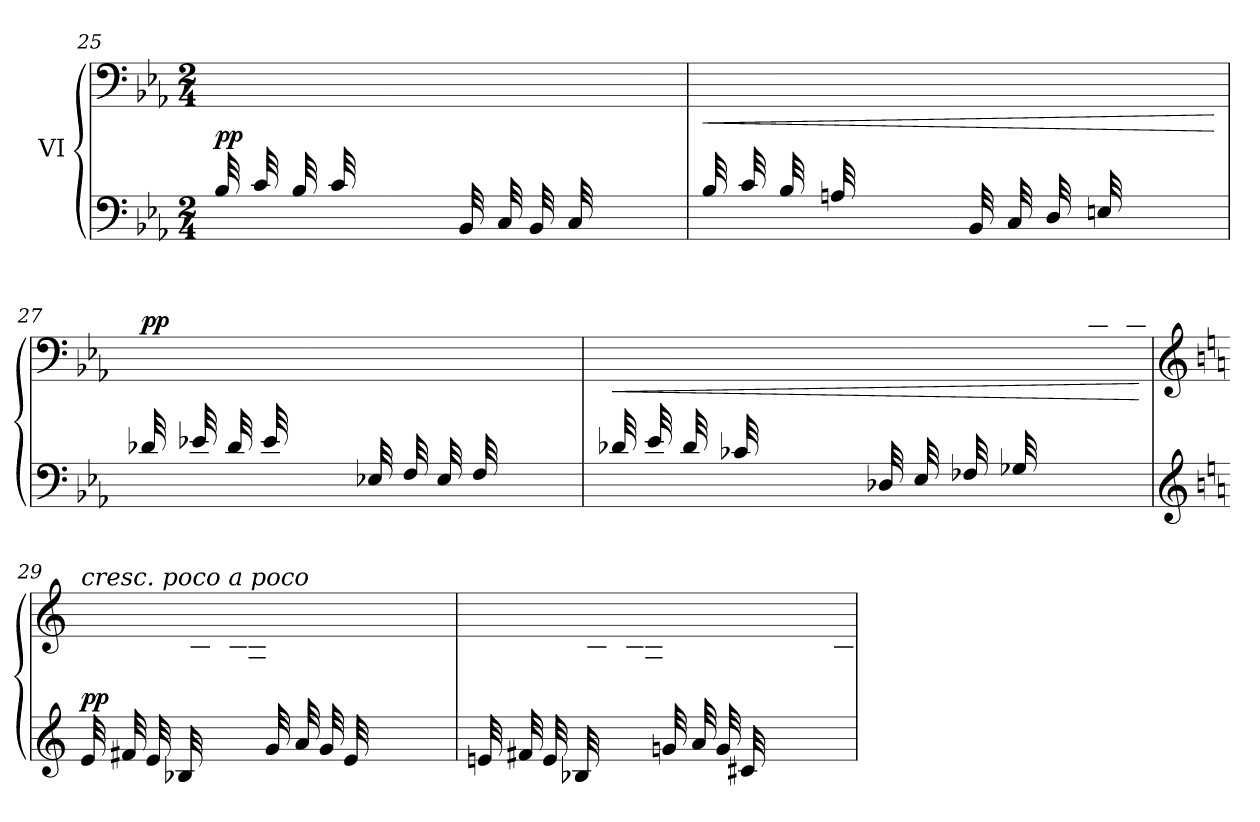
**kern	**kern	**dynam
*part1	*part1	*part1
*staff2	*staff1	*staff1/2
*I"VI	*	*
!!LO:PB:g=z
*clefF4	*clefF4	*
*k[b-e-a-]	*k[b-e-a-]	*
*M2/4	*M2/4	*
=25	=25	=25
*	*^	*
!	!	!	!LO:DY:a=2
(>32B-/LLL	2ryy	8ryy	pp
32c/	.	.	.
32B-/	.	.	.
32c/	.	.	.
8ryy	.	32En\	.
.	.	32F#X\	.
.	.	32E\	.
.	.	32F#\JJJ	.
32BB-/LLL	.	8ryy	.
32C/	.	.	.
32BB-/	.	.	.
32C/	.	.	.
8ryy	.	32E\	.
.	.	32F#\	.
.	.	32E\	.
.	.	32F#\JJJ	.
=26	=26	=26	=26
!	!	!	!LO:HP:b
32B-/LLL	2ryy	8ryy	<
32c/	.	.	.
32B-/	.	.	.
32An/	.	.	.
8ryy	.	32G>\	.
.	.	32Fn\	.
.	.	32En\	.
.	.	32D\JJJ	.
32BB-</LLL	.	8ryy	.
32C/	.	.	.
32D/	.	.	.
32E/	.	.	.
8ryy	.	32F>\	.
.	.	32G\	.
.	.	32An\	.
.	.	32B-\JJJ)	.
*	*v	*v	*
.	.	[
=27	=27	=27
*	*^	*
!	!	!	!LO:DY:a
(>32d-X/LLL	2ryy	8ryy	pp
32e-X/	.	.	.
32d-/	.	.	.
32e-/	.	.	.
8ryy	.	32An\	.
.	.	32B-\	.
.	.	32A\	.
.	.	32B-\JJJ	.
32E-X/LLL	.	8ryy	.
32F/	.	.	.
32E-/	.	.	.
32F/	.	.	.
8ryy	.	32A\	.
.	.	32B-\	.
.	.	32A\	.
.	.	32B-\JJJ	.
!!LO:LB:g=z	!!
=28	=28	=28	=28
!	!	!	!LO:HP:b
32d-X/LLL	2ryy	8ryy	<
32e-/	.	.	.
32d-/	.	.	.
32c-X/	.	.	.
8ryy	.	32B--X\	.
.	.	32A-X\	.
.	.	32G-X\	.
.	.	32F-X\JJJ	.
32D-X/LLL	.	8ryy	.
32E-/	.	.	.
32F-X/	.	.	.
32G-X/	.	.	.
8ryy	.	32A-\	.
.	.	32B--\	.
.	.	32c-X\	.
.	.	32d-X\JJJ)	.
*	*v	*v	*
.	.	[
=29	=29	=29
*clefG2	*clefG2	*
*k[]	*k[]	*
*	*^	*
!	!LO:TX:a:i:t=cresc. poco a poco	!	!
!	!	!	!LO:DY:a=2
(>32e</LLL	2ryy	8ryy	pp
32f#X</	.	.	.
32e/	.	.	.
32B-X/	.	.	.
8ryy	.	32c#X>\	.
.	.	32d\	.
.	.	32c#\	.
.	.	32G>\JJJ)	.
(>32g/LLL	.	8ryy	.
32a/	.	.	.
32g/	.	.	.
32e/	.	.	.
8ryy	.	32g-X>\	.
.	.	32e-X\	.
.	.	32fn\	.
.	.	32d\JJJ)	.
!!LO:LB:g=z	!!
=30	=30	=30	=30
(>32en/LLL	2ryy	8ryy	.
32f#X/	.	.	.
32e/	.	.	.
32B-X/	.	.	.
8ryy	.	32c#X\	.
.	.	32d\	.
.	.	32c#\	.
.	.	32G\JJJ)	.
(>32gn/LLL	.	8ryy	.
32a/	.	.	.
32g/	.	.	.
32c#X/	.	.	.
8ryy	.	32en>\	.
.	.	32f#X\	.
.	.	32e\	.
.	.	32B-X>\JJJ)	.
*	*v	*v	*
=	=	=
*-	*-	*-
